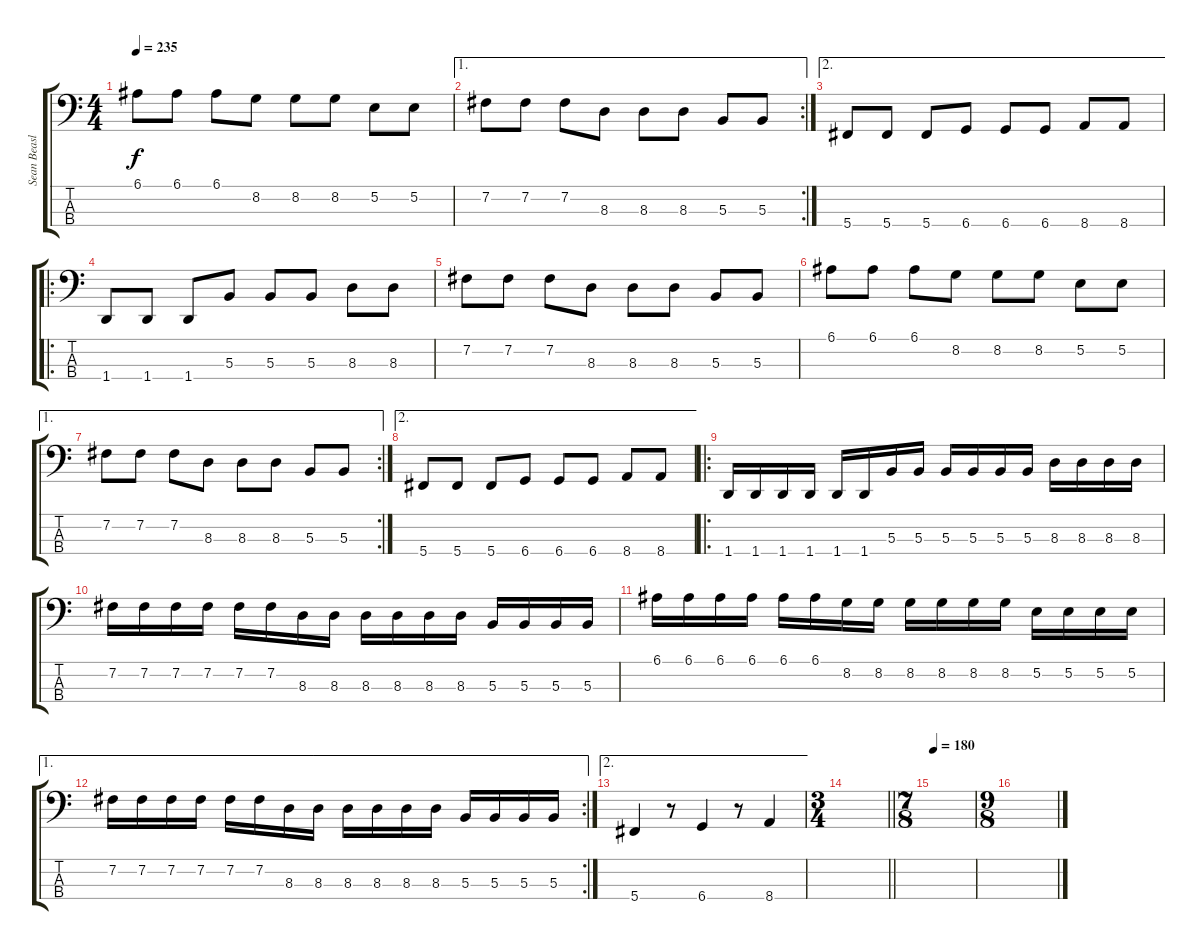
\track ("Sean Beasley" "Sean Beasl") {instrument electricbasspick}
\staff {score tabs}
\tuning (E2 B1 Gb1 Db1) {hide}
\ts (4 4)
\tempo 235
\clef f4
\ks c
6.1.8{dy f} 6.1.8 6.1.8 8.2.8 8.2.8 8.2.8 5.2.8 5.2.8 |
\ae 1
\rc 2
7.2.8 7.2.8 7.2.8 8.3.8 8.3.8 8.3.8 5.3.8 5.3.8 |
\ae 2
5.4.8 5.4.8 5.4.8 6.4.8 6.4.8 6.4.8 8.4.8 8.4.8 |
\ro
1.4.8 1.4.8 1.4.8 5.3.8 5.3.8 5.3.8 8.3.8 8.3.8 |
7.2.8 7.2.8 7.2.8 8.3.8 8.3.8 8.3.8 5.3.8 5.3.8 |
6.1.8 6.1.8 6.1.8 8.2.8 8.2.8 8.2.8 5.2.8 5.2.8 |
\ae 1
\rc 2
7.2.8 7.2.8 7.2.8 8.3.8 8.3.8 8.3.8 5.3.8 5.3.8 |
\ae 2
5.4.8 5.4.8 5.4.8 6.4.8 6.4.8 6.4.8 8.4.8 8.4.8 |
\ro
1.4.16 1.4.16 1.4.16 1.4.16 1.4.16 1.4.16 5.3.16 5.3.16 5.3.16 5.3.16 5.3.16 5.3.16 8.3.16 8.3.16 8.3.16 8.3.16 |
7.2.16 7.2.16 7.2.16 7.2.16 7.2.16 7.2.16 8.3.16 8.3.16 8.3.16 8.3.16 8.3.16 8.3.16 5.3.16 5.3.16 5.3.16 5.3.16 |
6.1.16 6.1.16 6.1.16 6.1.16 6.1.16 6.1.16 8.2.16 8.2.16 8.2.16 8.2.16 8.2.16 8.2.16 5.2.16 5.2.16 5.2.16 5.2.16 |
\ae 1
\rc 2
7.2.16 7.2.16 7.2.16 7.2.16 7.2.16 7.2.16 8.3.16 8.3.16 8.3.16 8.3.16 8.3.16 8.3.16 5.3.16 5.3.16 5.3.16 5.3.16 |
\ae 2
5.4.4 r.8 6.4.4 r.8 8.4.4 |
\ts (3 4)
\barLineRight lightlight
|
\ts (7 8)
\tempo 180
|
\ts (9 8)
